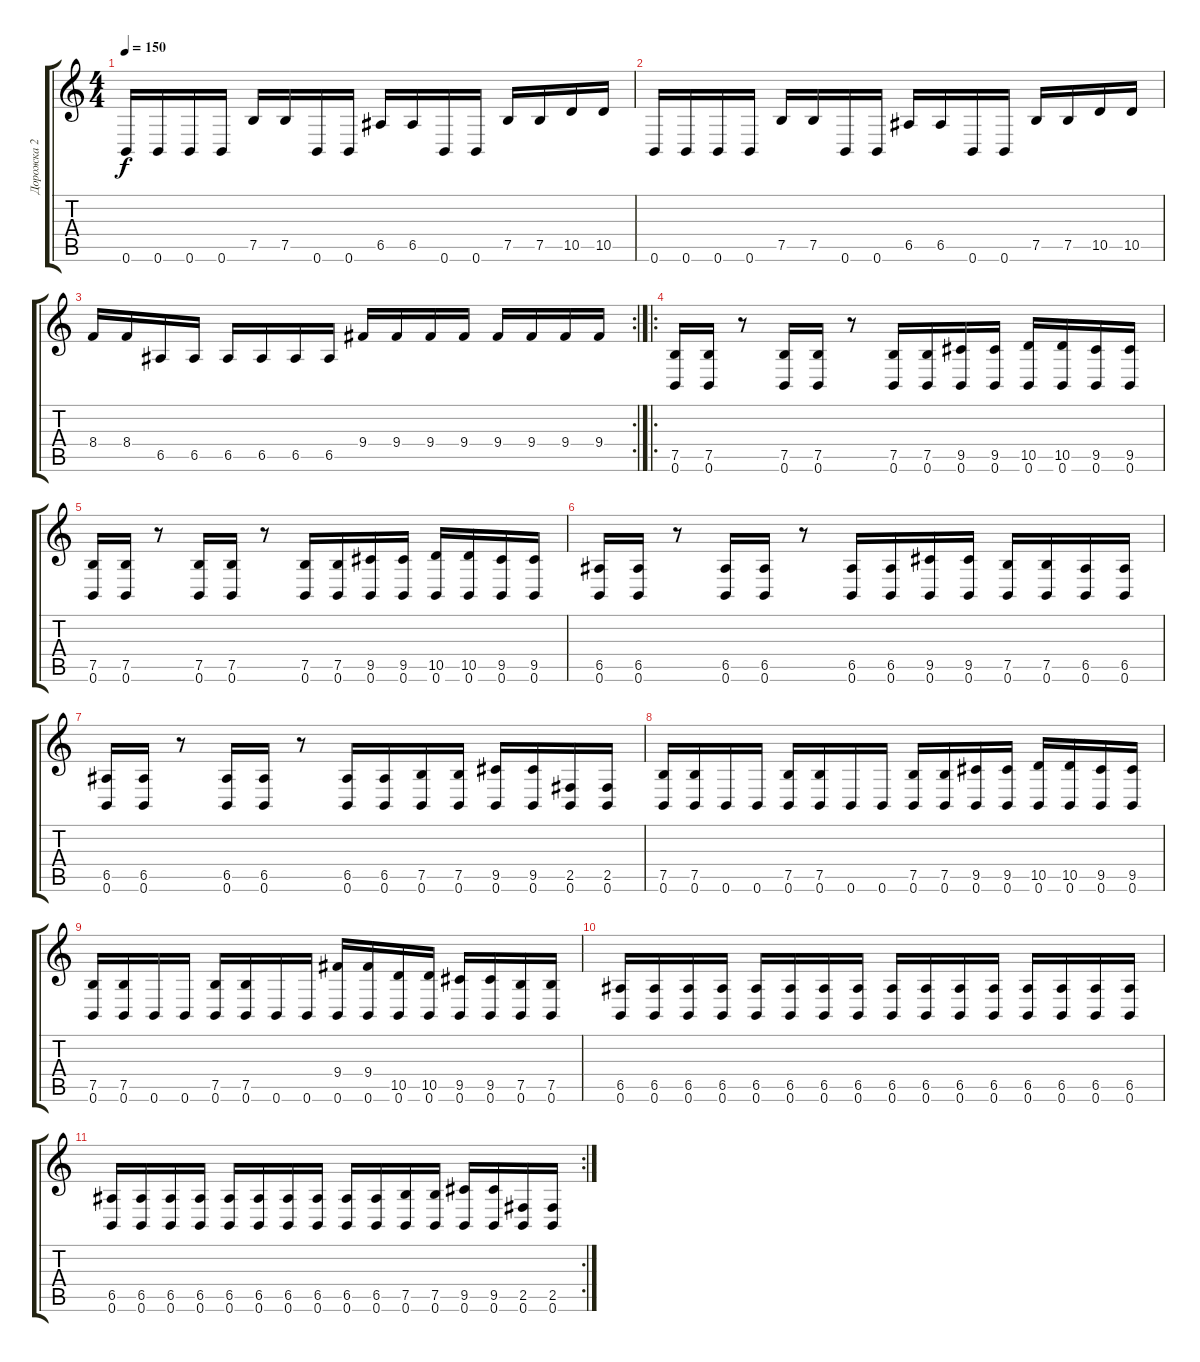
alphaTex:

\track ("Дорожка 2" "Дорожка 2") {instrument overdrivenguitar}
\staff {score tabs}
\tuning (B3 Gb3 D3 A2 E2 B1) {hide}
\ts (4 4)
\tempo 150
\clef g2
\ks c
0.6.16{dy f} 0.6.16 0.6.16 0.6.16 7.5.16 7.5.16 0.6.16 0.6.16 6.5.16 6.5.16 0.6.16 0.6.16 7.5.16 7.5.16 10.5.16 10.5.16 |
0.6.16 0.6.16 0.6.16 0.6.16 7.5.16 7.5.16 0.6.16 0.6.16 6.5.16 6.5.16 0.6.16 0.6.16 7.5.16 7.5.16 10.5.16 10.5.16 |
\rc 2
8.4.16 8.4.16 6.5.16 6.5.16 6.5.16 6.5.16 6.5.16 6.5.16 9.4.16 9.4.16 9.4.16 9.4.16 9.4.16 9.4.16 9.4.16 9.4.16 |
\ro
(7.5 0.6).16 (7.5 0.6).16 r.8 (7.5 0.6).16 (7.5 0.6).16 r.8 (7.5 0.6).16 (7.5 0.6).16 (9.5 0.6).16 (9.5 0.6).16 (10.5 0.6).16 (10.5 0.6).16 (9.5 0.6).16 (9.5 0.6).16 |
(7.5 0.6).16 (7.5 0.6).16 r.8 (7.5 0.6).16 (7.5 0.6).16 r.8 (7.5 0.6).16 (7.5 0.6).16 (9.5 0.6).16 (9.5 0.6).16 (10.5 0.6).16 (10.5 0.6).16 (9.5 0.6).16 (9.5 0.6).16 |
(6.5 0.6).16 (6.5 0.6).16 r.8 (6.5 0.6).16 (6.5 0.6).16 r.8 (6.5 0.6).16 (6.5 0.6).16 (9.5 0.6).16 (9.5 0.6).16 (7.5 0.6).16 (7.5 0.6).16 (6.5 0.6).16 (6.5 0.6).16 |
(6.5 0.6).16 (6.5 0.6).16 r.8 (6.5 0.6).16 (6.5 0.6).16 r.8 (6.5 0.6).16 (6.5 0.6).16 (7.5 0.6).16 (7.5 0.6).16 (9.5 0.6).16 (9.5 0.6).16 (2.5 0.6).16 (2.5 0.6).16 |
(7.5 0.6).16 (7.5 0.6).16 0.6.16 0.6.16 (7.5 0.6).16 (7.5 0.6).16 0.6.16 0.6.16 (7.5 0.6).16 (7.5 0.6).16 (9.5 0.6).16 (9.5 0.6).16 (10.5 0.6).16 (10.5 0.6).16 (9.5 0.6).16 (9.5 0.6).16 |
(7.5 0.6).16 (7.5 0.6).16 0.6.16 0.6.16 (7.5 0.6).16 (7.5 0.6).16 0.6.16 0.6.16 (9.4 0.6).16 (9.4 0.6).16 (10.5 0.6).16 (10.5 0.6).16 (9.5 0.6).16 (9.5 0.6).16 (7.5 0.6).16 (7.5 0.6).16 |
(6.5 0.6).16 (6.5 0.6).16 (6.5 0.6).16 (6.5 0.6).16 (6.5 0.6).16 (6.5 0.6).16 (6.5 0.6).16 (6.5 0.6).16 (6.5 0.6).16 (6.5 0.6).16 (6.5 0.6).16 (6.5 0.6).16 (6.5 0.6).16 (6.5 0.6).16 (6.5 0.6).16 (6.5 0.6).16 |
\rc 2
(6.5 0.6).16 (6.5 0.6).16 (6.5 0.6).16 (6.5 0.6).16 (6.5 0.6).16 (6.5 0.6).16 (6.5 0.6).16 (6.5 0.6).16 (6.5 0.6).16 (6.5 0.6).16 (7.5 0.6).16 (7.5 0.6).16 (9.5 0.6).16 (9.5 0.6).16 (2.5 0.6).16 (2.5 0.6).16
